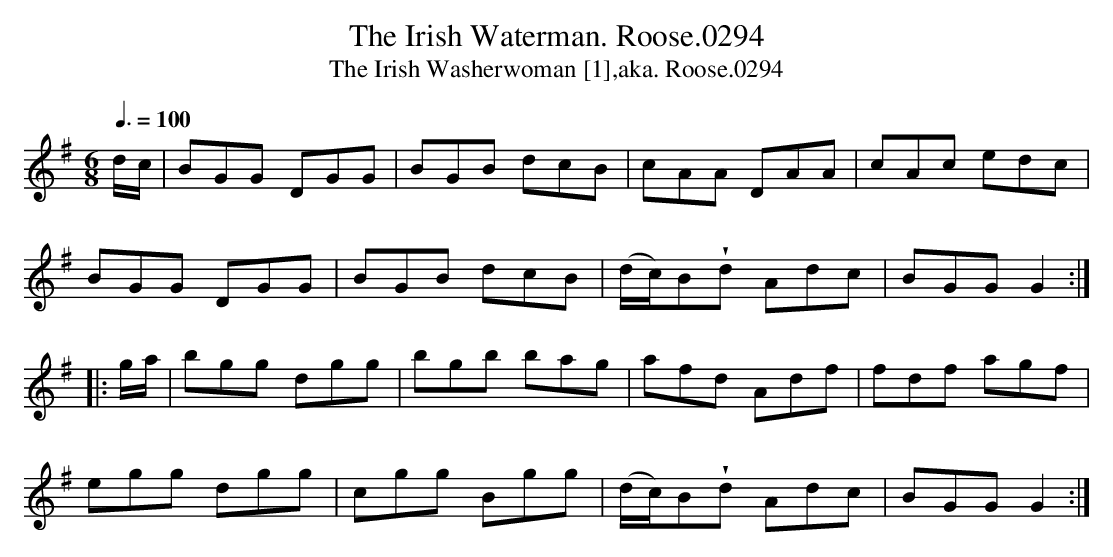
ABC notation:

X:1
T:Irish Waterman. Roose.0294, The
T:Irish Washerwoman [1],aka. Roose.0294, The
M:6/8
L:1/8
Q:3/8=100
K:G
d/c/|BGG DGG|BGB dcB|cAA DAA|cAc edc|
BGG DGG|BGB dcB|(d/c/)B!wedge!d Adc|BGG G2:|
|:g/a/|bgg dgg|bgb bag|afd Adf|fdf agf|
egg dgg|cgg Bgg|(d/c/)B!wedge!d Adc|BGG G2 :|
